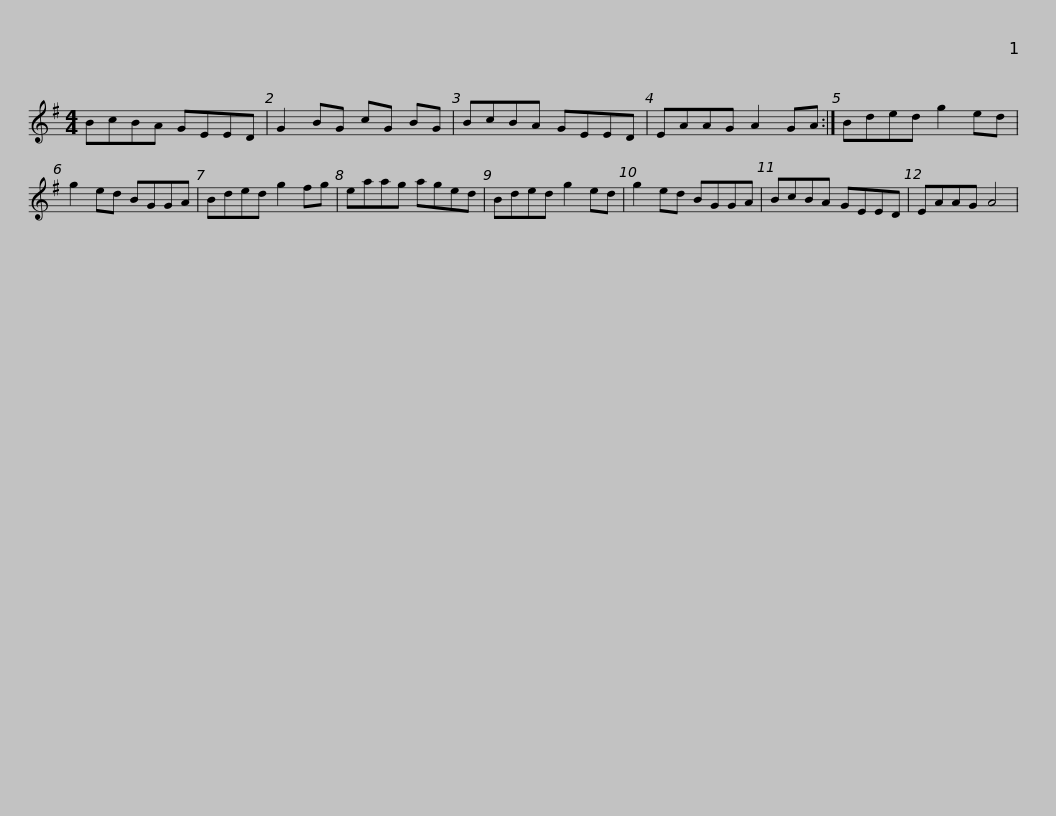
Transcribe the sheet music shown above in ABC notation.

X:1
L:1/8
M:4/4
I:linebreak $
K:G
V:1 treble
V:1
 BcBA GEED | G2 BG cG BG | BcBA GEED | EAAG A2 GA :| Bded g2 ed | %5
 g2 ed BGGA |$ Bded g2 fg | eaag aged | Bded g2 ed | g2 ed BGGA | %10
 BcBA GEED | EAAG A4 | %12
